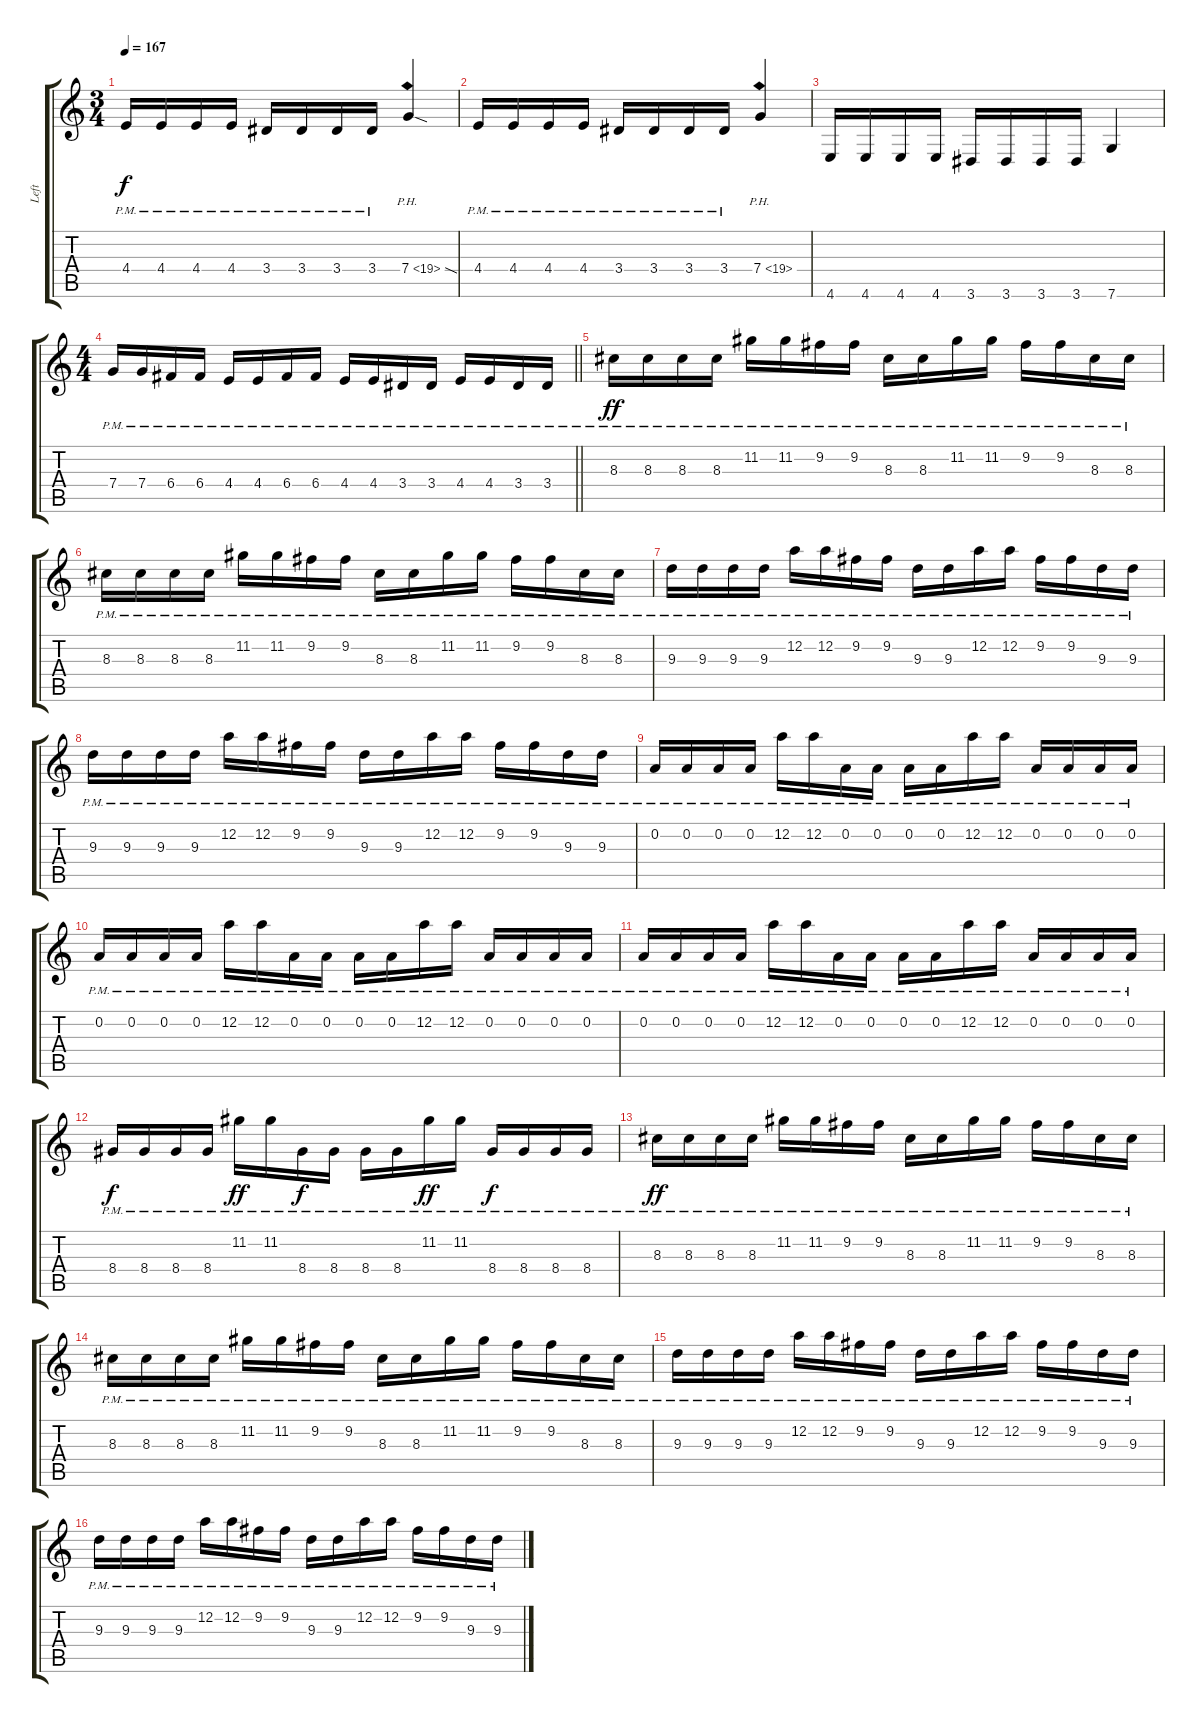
\track ("Left" "Left") {instrument distortionguitar}
\staff {score tabs}
\tuning (D4 A3 F3 C3 G2 C2) {hide}
\ts (3 4)
\tempo 167
\clef g2
\ks c
4.4{pm}.16{dy f} 4.4{pm}.16 4.4{pm}.16 4.4{pm}.16 3.4{pm}.16 3.4{pm}.16 3.4{pm}.16 3.4{pm}.16 7.4{ph 12 sod}.4 |
4.4{pm}.16 4.4{pm}.16 4.4{pm}.16 4.4{pm}.16 3.4{pm}.16 3.4{pm}.16 3.4{pm}.16 3.4{pm}.16 7.4{ph 12}.4 |
4.6.16 4.6.16 4.6.16 4.6.16 3.6.16 3.6.16 3.6.16 3.6.16 7.6.4 |
\ts (4 4)
\barLineRight lightlight
7.4{pm}.16 7.4{pm}.16 6.4{pm}.16 6.4{pm}.16 4.4{pm}.16 4.4{pm}.16 6.4{pm}.16 6.4{pm}.16 4.4{pm}.16 4.4{pm}.16 3.4{pm}.16 3.4{pm}.16 4.4{pm}.16 4.4{pm}.16 3.4{pm}.16 3.4{pm}.16 |
8.3{pm}.16{dy ff} 8.3{pm}.16 8.3{pm}.16 8.3{pm}.16 11.2{pm}.16 11.2{pm}.16 9.2{pm}.16 9.2{pm}.16 8.3{pm}.16 8.3{pm}.16 11.2{pm}.16 11.2{pm}.16 9.2{pm}.16 9.2{pm}.16 8.3{pm}.16 8.3{pm}.16 |
8.3{pm}.16 8.3{pm}.16 8.3{pm}.16 8.3{pm}.16 11.2{pm}.16 11.2{pm}.16 9.2{pm}.16 9.2{pm}.16 8.3{pm}.16 8.3{pm}.16 11.2{pm}.16 11.2{pm}.16 9.2{pm}.16 9.2{pm}.16 8.3{pm}.16 8.3{pm}.16 |
9.3{pm}.16 9.3{pm}.16 9.3{pm}.16 9.3{pm}.16 12.2{pm}.16 12.2{pm}.16 9.2{pm}.16 9.2{pm}.16 9.3{pm}.16 9.3{pm}.16 12.2{pm}.16 12.2{pm}.16 9.2{pm}.16 9.2{pm}.16 9.3{pm}.16 9.3{pm}.16 |
9.3{pm}.16 9.3{pm}.16 9.3{pm}.16 9.3{pm}.16 12.2{pm}.16 12.2{pm}.16 9.2{pm}.16 9.2{pm}.16 9.3{pm}.16 9.3{pm}.16 12.2{pm}.16 12.2{pm}.16 9.2{pm}.16 9.2{pm}.16 9.3{pm}.16 9.3{pm}.16 |
0.2{pm}.16 0.2{pm}.16 0.2{pm}.16 0.2{pm}.16 12.2{pm}.16 12.2{pm}.16 0.2{pm}.16 0.2{pm}.16 0.2{pm}.16 0.2{pm}.16 12.2{pm}.16 12.2{pm}.16 0.2{pm}.16 0.2{pm}.16 0.2{pm}.16 0.2{pm}.16 |
0.2{pm}.16 0.2{pm}.16 0.2{pm}.16 0.2{pm}.16 12.2{pm}.16 12.2{pm}.16 0.2{pm}.16 0.2{pm}.16 0.2{pm}.16 0.2{pm}.16 12.2{pm}.16 12.2{pm}.16 0.2{pm}.16 0.2{pm}.16 0.2{pm}.16 0.2{pm}.16 |
0.2{pm}.16 0.2{pm}.16 0.2{pm}.16 0.2{pm}.16 12.2{pm}.16 12.2{pm}.16 0.2{pm}.16 0.2{pm}.16 0.2{pm}.16 0.2{pm}.16 12.2{pm}.16 12.2{pm}.16 0.2{pm}.16 0.2{pm}.16 0.2{pm}.16 0.2{pm}.16 |
8.4{pm}.16{dy f} 8.4{pm}.16 8.4{pm}.16 8.4{pm}.16 11.2{pm}.16{dy ff} 11.2{pm}.16 8.4{pm}.16{dy f} 8.4{pm}.16 8.4{pm}.16 8.4{pm}.16 11.2{pm}.16{dy ff} 11.2{pm}.16 8.4{pm}.16{dy f} 8.4{pm}.16 8.4{pm}.16 8.4{pm}.16 |
8.3{pm}.16{dy ff} 8.3{pm}.16 8.3{pm}.16 8.3{pm}.16 11.2{pm}.16 11.2{pm}.16 9.2{pm}.16 9.2{pm}.16 8.3{pm}.16 8.3{pm}.16 11.2{pm}.16 11.2{pm}.16 9.2{pm}.16 9.2{pm}.16 8.3{pm}.16 8.3{pm}.16 |
8.3{pm}.16 8.3{pm}.16 8.3{pm}.16 8.3{pm}.16 11.2{pm}.16 11.2{pm}.16 9.2{pm}.16 9.2{pm}.16 8.3{pm}.16 8.3{pm}.16 11.2{pm}.16 11.2{pm}.16 9.2{pm}.16 9.2{pm}.16 8.3{pm}.16 8.3{pm}.16 |
9.3{pm}.16 9.3{pm}.16 9.3{pm}.16 9.3{pm}.16 12.2{pm}.16 12.2{pm}.16 9.2{pm}.16 9.2{pm}.16 9.3{pm}.16 9.3{pm}.16 12.2{pm}.16 12.2{pm}.16 9.2{pm}.16 9.2{pm}.16 9.3{pm}.16 9.3{pm}.16 |
9.3{pm}.16 9.3{pm}.16 9.3{pm}.16 9.3{pm}.16 12.2{pm}.16 12.2{pm}.16 9.2{pm}.16 9.2{pm}.16 9.3{pm}.16 9.3{pm}.16 12.2{pm}.16 12.2{pm}.16 9.2{pm}.16 9.2{pm}.16 9.3{pm}.16 9.3{pm}.16
